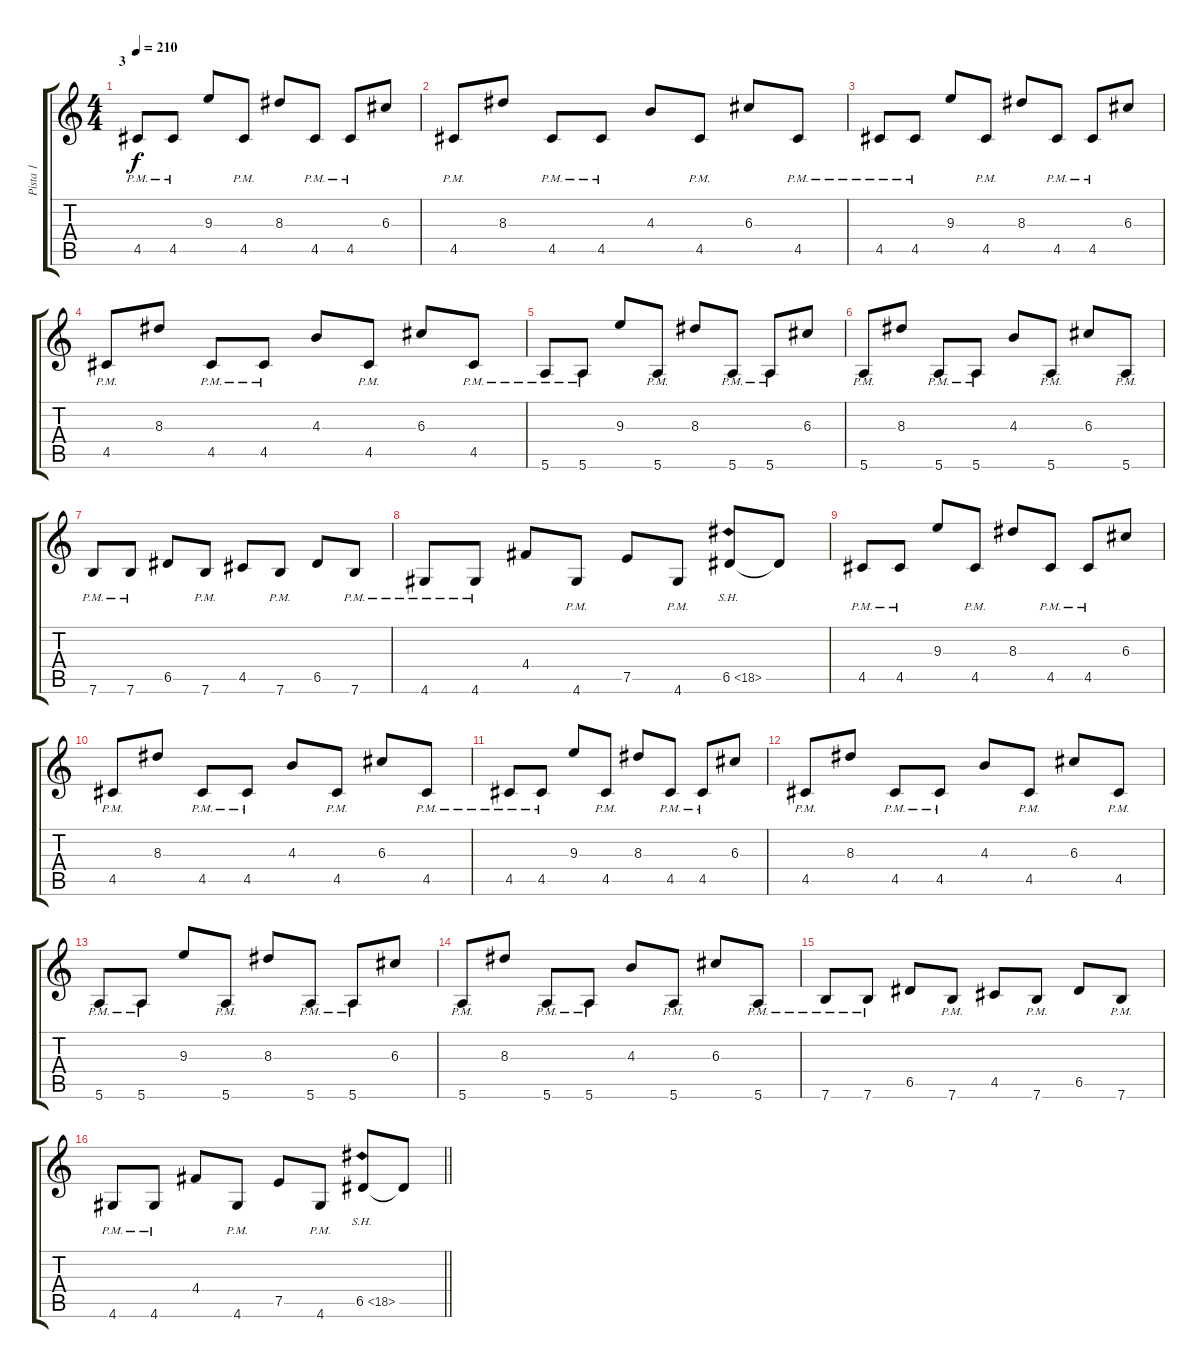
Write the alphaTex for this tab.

\track ("Pista 1" "Pista 1") {instrument overdrivenguitar}
\staff {score tabs}
\tuning (E4 B3 G3 D3 A2 E2) {hide}
\ts (4 4)
\section ("" "3")
\tempo 210
\clef g2
\ks c
4.5{pm}.8{dy f} 4.5{pm}.8 9.3.8 4.5{pm}.8 8.3.8 4.5{pm}.8 4.5{pm}.8 6.3.8 |
4.5{pm}.8 8.3.8 4.5{pm}.8 4.5{pm}.8 4.3.8 4.5{pm}.8 6.3.8 4.5{pm}.8 |
4.5{pm}.8 4.5{pm}.8 9.3.8 4.5{pm}.8 8.3.8 4.5{pm}.8 4.5{pm}.8 6.3.8 |
4.5{pm}.8 8.3.8 4.5{pm}.8 4.5{pm}.8 4.3.8 4.5{pm}.8 6.3.8 4.5{pm}.8 |
5.6{pm}.8 5.6{pm}.8 9.3.8 5.6{pm}.8 8.3.8 5.6{pm}.8 5.6{pm}.8 6.3.8 |
5.6{pm}.8 8.3.8 5.6{pm}.8 5.6{pm}.8 4.3.8 5.6{pm}.8 6.3.8 5.6{pm}.8 |
7.6{pm}.8 7.6{pm}.8 6.5.8 7.6{pm}.8 4.5.8 7.6{pm}.8 6.5.8 7.6{pm}.8 |
4.6{pm}.8 4.6{pm}.8 4.4.8 4.6{pm}.8 7.5.8 4.6{pm}.8 6.5{sh 12}.8 6.5{t}.8 |
4.5{pm}.8 4.5{pm}.8 9.3.8 4.5{pm}.8 8.3.8 4.5{pm}.8 4.5{pm}.8 6.3.8 |
4.5{pm}.8 8.3.8 4.5{pm}.8 4.5{pm}.8 4.3.8 4.5{pm}.8 6.3.8 4.5{pm}.8 |
4.5{pm}.8 4.5{pm}.8 9.3.8 4.5{pm}.8 8.3.8 4.5{pm}.8 4.5{pm}.8 6.3.8 |
4.5{pm}.8 8.3.8 4.5{pm}.8 4.5{pm}.8 4.3.8 4.5{pm}.8 6.3.8 4.5{pm}.8 |
5.6{pm}.8 5.6{pm}.8 9.3.8 5.6{pm}.8 8.3.8 5.6{pm}.8 5.6{pm}.8 6.3.8 |
5.6{pm}.8 8.3.8 5.6{pm}.8 5.6{pm}.8 4.3.8 5.6{pm}.8 6.3.8 5.6{pm}.8 |
7.6{pm}.8 7.6{pm}.8 6.5.8 7.6{pm}.8 4.5.8 7.6{pm}.8 6.5.8 7.6{pm}.8 |
\barLineRight lightlight
4.6{pm}.8 4.6{pm}.8 4.4.8 4.6{pm}.8 7.5.8 4.6{pm}.8 6.5{sh 12}.8 6.5{t}.8
